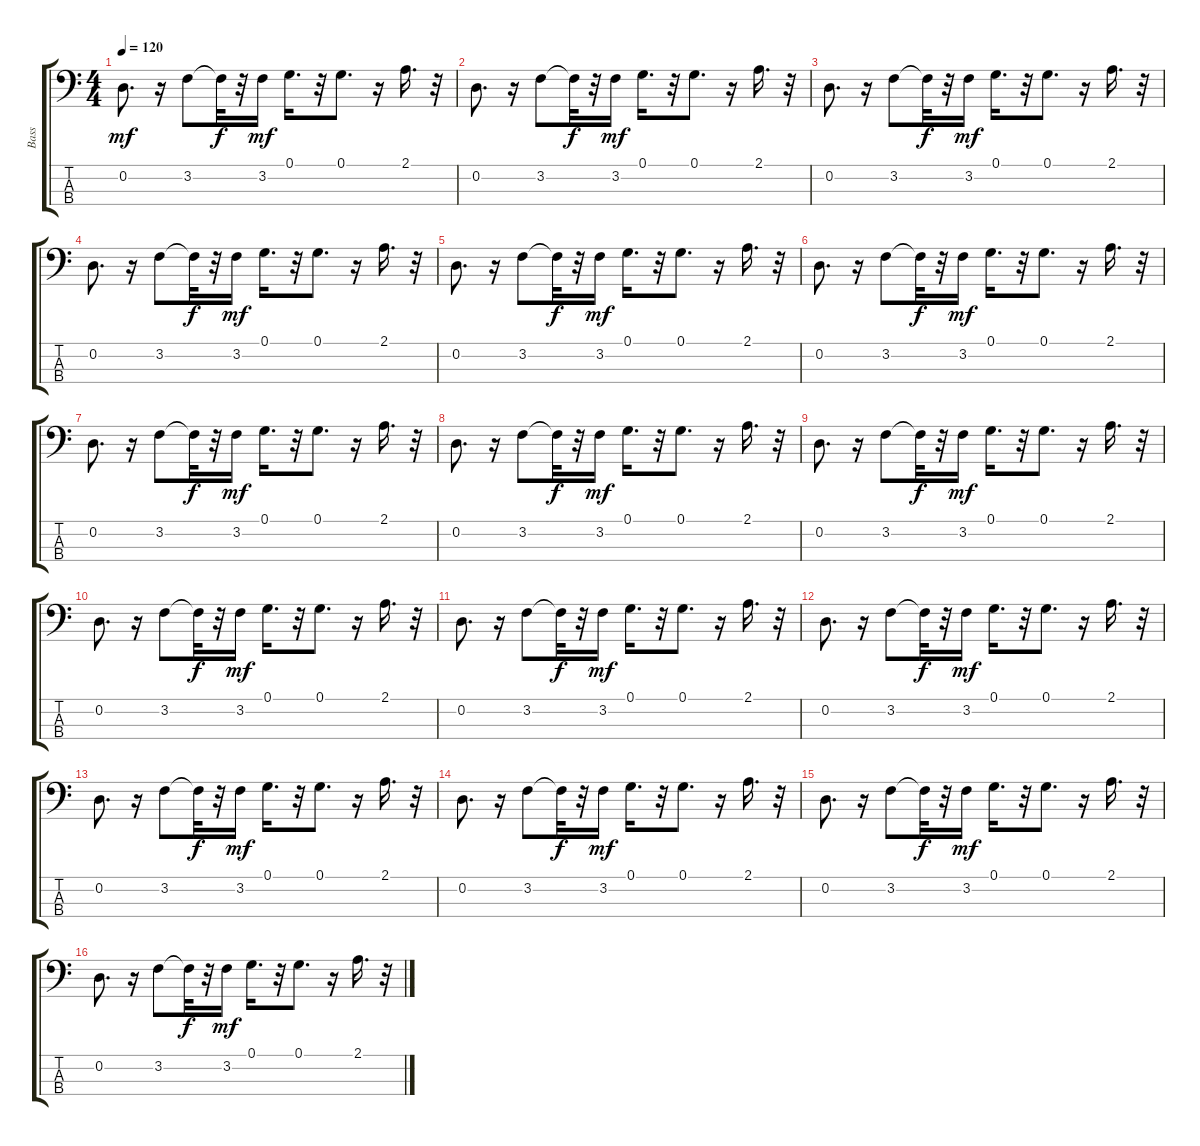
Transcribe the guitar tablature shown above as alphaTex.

\track ("Bass" "Bass") {instrument synthbass2}
\staff {score tabs}
\tuning (G2 D2 A1 E1) {hide}
\ts (4 4)
\tempo 120
\clef f4
\ks c
0.2.8{d dy mf} r.16 3.2.8 3.2{t}.32{dy f} r.32 3.2.16{dy mf} 0.1.16{d} r.32 0.1.8{d} r.16 2.1.16{d} r.32 |
0.2.8{d} r.16 3.2.8 3.2{t}.32{dy f} r.32 3.2.16{dy mf} 0.1.16{d} r.32 0.1.8{d} r.16 2.1.16{d} r.32 |
0.2.8{d} r.16 3.2.8 3.2{t}.32{dy f} r.32 3.2.16{dy mf} 0.1.16{d} r.32 0.1.8{d} r.16 2.1.16{d} r.32 |
0.2.8{d} r.16 3.2.8 3.2{t}.32{dy f} r.32 3.2.16{dy mf} 0.1.16{d} r.32 0.1.8{d} r.16 2.1.16{d} r.32 |
0.2.8{d} r.16 3.2.8 3.2{t}.32{dy f} r.32 3.2.16{dy mf} 0.1.16{d} r.32 0.1.8{d} r.16 2.1.16{d} r.32 |
0.2.8{d} r.16 3.2.8 3.2{t}.32{dy f} r.32 3.2.16{dy mf} 0.1.16{d} r.32 0.1.8{d} r.16 2.1.16{d} r.32 |
0.2.8{d} r.16 3.2.8 3.2{t}.32{dy f} r.32 3.2.16{dy mf} 0.1.16{d} r.32 0.1.8{d} r.16 2.1.16{d} r.32 |
0.2.8{d} r.16 3.2.8 3.2{t}.32{dy f} r.32 3.2.16{dy mf} 0.1.16{d} r.32 0.1.8{d} r.16 2.1.16{d} r.32 |
0.2.8{d} r.16 3.2.8 3.2{t}.32{dy f} r.32 3.2.16{dy mf} 0.1.16{d} r.32 0.1.8{d} r.16 2.1.16{d} r.32 |
0.2.8{d} r.16 3.2.8 3.2{t}.32{dy f} r.32 3.2.16{dy mf} 0.1.16{d} r.32 0.1.8{d} r.16 2.1.16{d} r.32 |
0.2.8{d} r.16 3.2.8 3.2{t}.32{dy f} r.32 3.2.16{dy mf} 0.1.16{d} r.32 0.1.8{d} r.16 2.1.16{d} r.32 |
0.2.8{d} r.16 3.2.8 3.2{t}.32{dy f} r.32 3.2.16{dy mf} 0.1.16{d} r.32 0.1.8{d} r.16 2.1.16{d} r.32 |
0.2.8{d} r.16 3.2.8 3.2{t}.32{dy f} r.32 3.2.16{dy mf} 0.1.16{d} r.32 0.1.8{d} r.16 2.1.16{d} r.32 |
0.2.8{d} r.16 3.2.8 3.2{t}.32{dy f} r.32 3.2.16{dy mf} 0.1.16{d} r.32 0.1.8{d} r.16 2.1.16{d} r.32 |
0.2.8{d} r.16 3.2.8 3.2{t}.32{dy f} r.32 3.2.16{dy mf} 0.1.16{d} r.32 0.1.8{d} r.16 2.1.16{d} r.32 |
0.2.8{d} r.16 3.2.8 3.2{t}.32{dy f} r.32 3.2.16{dy mf} 0.1.16{d} r.32 0.1.8{d} r.16 2.1.16{d} r.32
